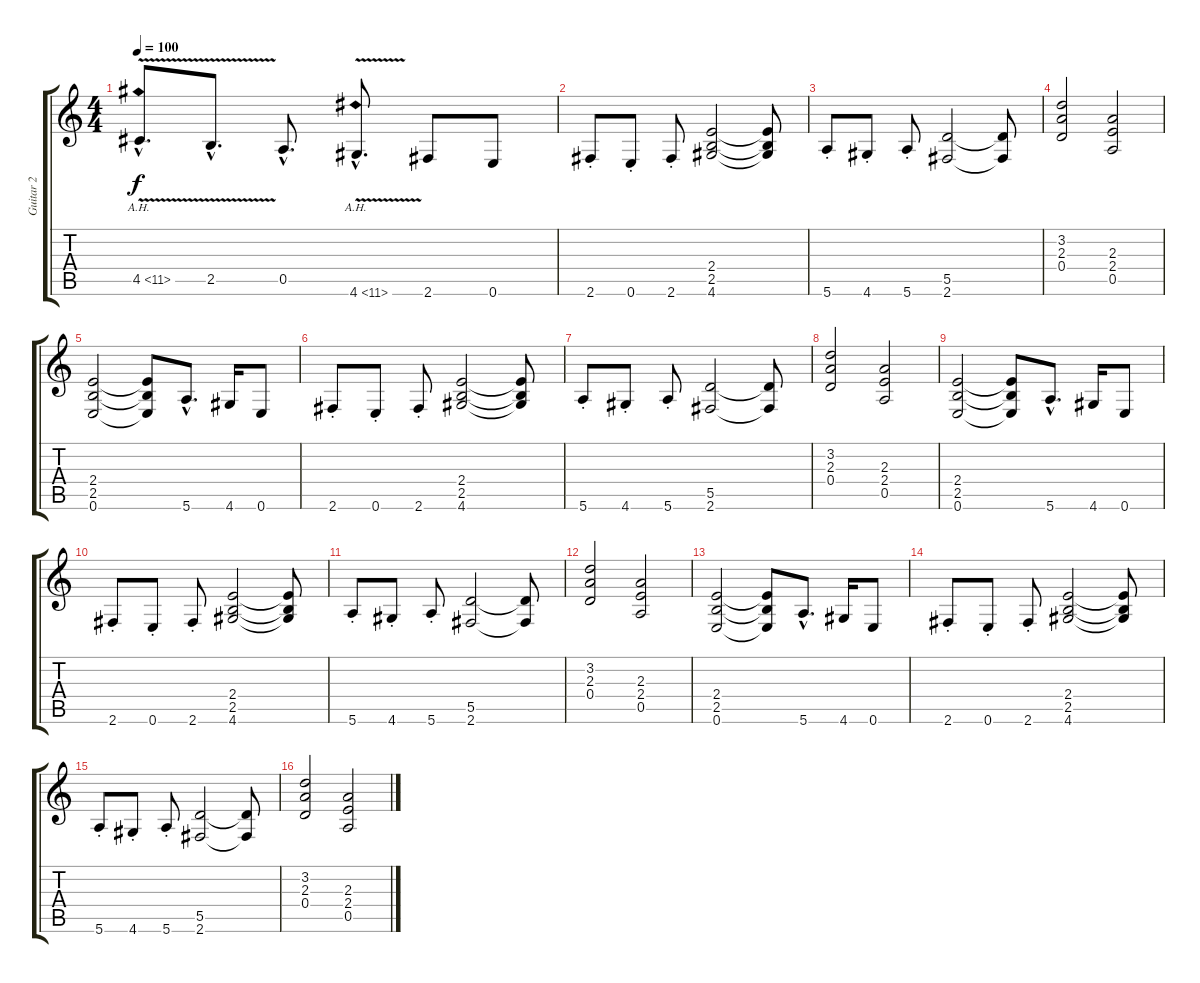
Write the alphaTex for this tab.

\track ("Guitar 2" "Guitar 2") {instrument overdrivenguitar}
\staff {score tabs}
\tuning (E4 B3 G3 D3 A2 E2) {hide}
\ts (4 4)
\tempo 100
\clef g2
\ks c
4.5{ah 7 v hac}.8{d dy f} 2.5{v hac}.8{d} 0.5{hac}.8{d} 4.6{ah 7 v hac}.8{d} 2.6.8 0.6.8 |
2.6{st}.8 0.6{st}.8 2.6{st}.8 (2.4 2.5 4.6).2 (2.4{t} 2.5{t} 4.6{t}).8 |
5.6{st}.8 4.6{st}.8 5.6{st}.8 (5.5 2.6).2 (5.5{t} 2.6{t}).8 |
(3.2 2.3 0.4).2 (2.3 2.4 0.5).2 |
(2.4 2.5 0.6).2 (2.4{t} 2.5{t} 0.6{t}).8 5.6{hac}.8{d} 4.6.16 0.6.8 |
2.6{st}.8 0.6{st}.8 2.6{st}.8 (2.4 2.5 4.6).2 (2.4{t} 2.5{t} 4.6{t}).8 |
5.6{st}.8 4.6{st}.8 5.6{st}.8 (5.5 2.6).2 (5.5{t} 2.6{t}).8 |
(3.2 2.3 0.4).2 (2.3 2.4 0.5).2 |
(2.4 2.5 0.6).2 (2.4{t} 2.5{t} 0.6{t}).8 5.6{hac}.8{d} 4.6.16 0.6.8 |
2.6{st}.8 0.6{st}.8 2.6{st}.8 (2.4 2.5 4.6).2 (2.4{t} 2.5{t} 4.6{t}).8 |
5.6{st}.8 4.6{st}.8 5.6{st}.8 (5.5 2.6).2 (5.5{t} 2.6{t}).8 |
(3.2 2.3 0.4).2 (2.3 2.4 0.5).2 |
(2.4 2.5 0.6).2 (2.4{t} 2.5{t} 0.6{t}).8 5.6{hac}.8{d} 4.6.16 0.6.8 |
2.6{st}.8 0.6{st}.8 2.6{st}.8 (2.4 2.5 4.6).2 (2.4{t} 2.5{t} 4.6{t}).8 |
5.6{st}.8 4.6{st}.8 5.6{st}.8 (5.5 2.6).2 (5.5{t} 2.6{t}).8 |
(3.2 2.3 0.4).2 (2.3 2.4 0.5).2
